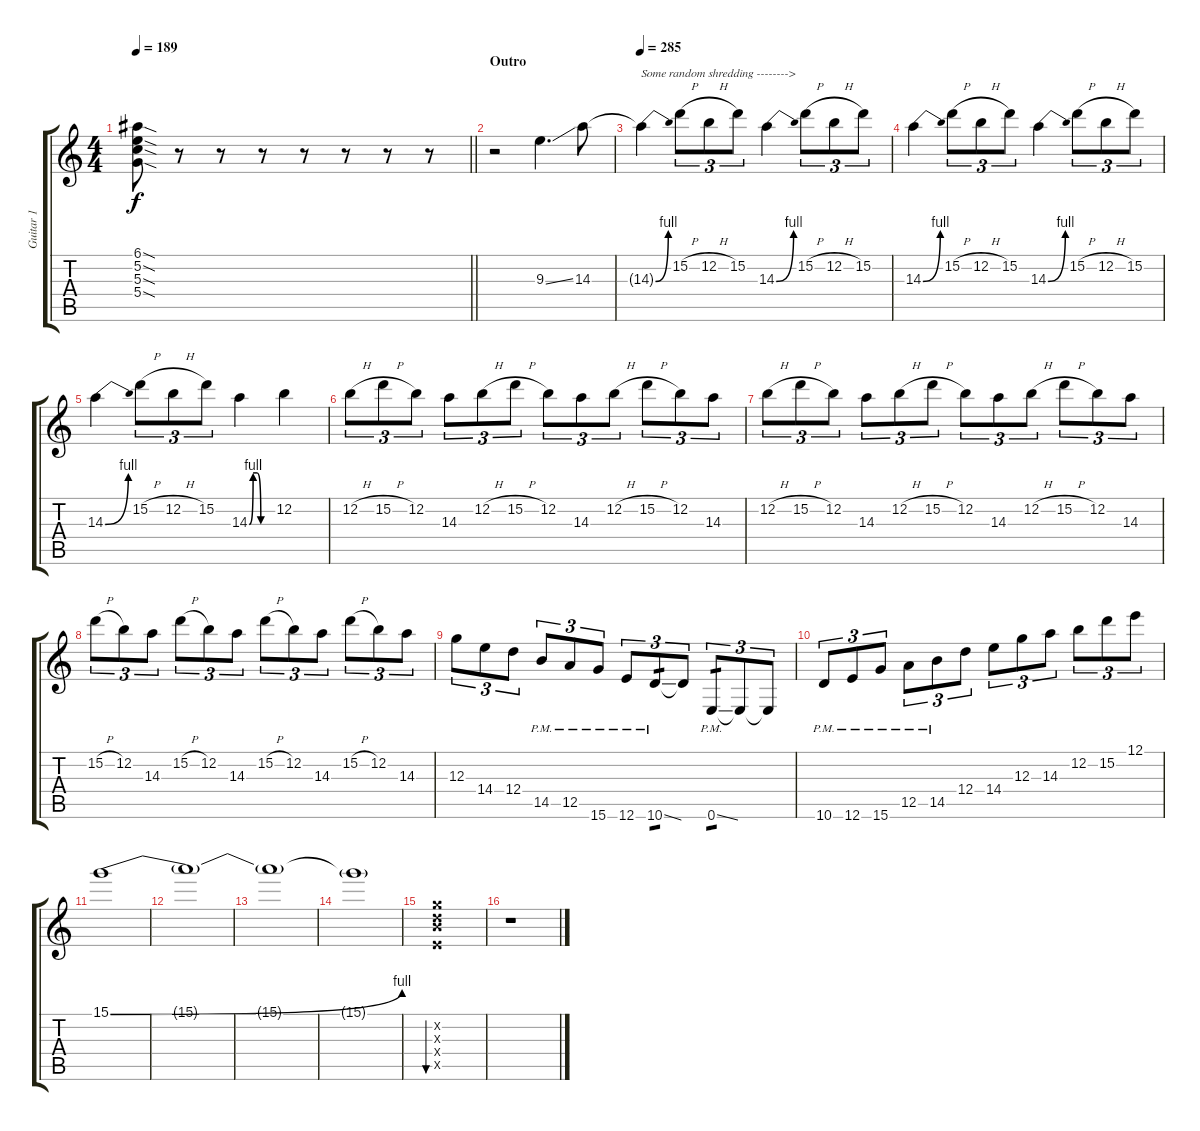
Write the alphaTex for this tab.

\track ("Guitar 1" "Guitar 1") {instrument overdrivenguitar}
\staff {score tabs}
\tuning (E4 B3 G3 D3 A2 E2) {hide}
\ts (4 4)
\tempo 189
\clef g2
\barLineRight lightlight
\ks c
(6.1{sod t} 5.2{sod t} 5.3{sod t} 5.4{sod t}).8{dy f} r.8 r.8 r.8 r.8 r.8 r.8 r.8 |
\section ("" "Outro")
r.2 9.3{ss}.4{d} 14.3.8 |
\tempo 285
14.3{be (bend 0 0 60 4) t}.4{txt "Some random shredding -------->"} 15.2{h}.8{tu (3 2)} 12.2{h}.8{tu (3 2)} 15.2.8{tu (3 2)} 14.3{be (bend 0 0 60 4)}.4 15.2{h}.8{tu (3 2)} 12.2{h}.8{tu (3 2)} 15.2.8{tu (3 2)} |
14.3{be (bend 0 0 60 4)}.4 15.2{h}.8{tu (3 2)} 12.2{h}.8{tu (3 2)} 15.2.8{tu (3 2)} 14.3{be (bend 0 0 60 4)}.4 15.2{h}.8{tu (3 2)} 12.2{h}.8{tu (3 2)} 15.2.8{tu (3 2)} |
14.3{be (bend 0 0 60 4)}.4 15.2{h}.8{tu (3 2)} 12.2{h}.8{tu (3 2)} 15.2.8{tu (3 2)} 14.3{be (custom 0 0 10 4 20 4 30 0 60 0)}.4 12.2.4 |
12.2{h}.8{tu (3 2)} 15.2{h}.8{tu (3 2)} 12.2.8{tu (3 2)} 14.3.8{tu (3 2)} 12.2{h}.8{tu (3 2)} 15.2{h}.8{tu (3 2)} 12.2.8{tu (3 2)} 14.3.8{tu (3 2)} 12.2{h}.8{tu (3 2)} 15.2{h}.8{tu (3 2)} 12.2.8{tu (3 2)} 14.3.8{tu (3 2)} |
12.2{h}.8{tu (3 2)} 15.2{h}.8{tu (3 2)} 12.2.8{tu (3 2)} 14.3.8{tu (3 2)} 12.2{h}.8{tu (3 2)} 15.2{h}.8{tu (3 2)} 12.2.8{tu (3 2)} 14.3.8{tu (3 2)} 12.2{h}.8{tu (3 2)} 15.2{h}.8{tu (3 2)} 12.2.8{tu (3 2)} 14.3.8{tu (3 2)} |
15.2{h}.8{tu (3 2)} 12.2.8{tu (3 2)} 14.3.8{tu (3 2)} 15.2{h}.8{tu (3 2)} 12.2.8{tu (3 2)} 14.3.8{tu (3 2)} 15.2{h}.8{tu (3 2)} 12.2.8{tu (3 2)} 14.3.8{tu (3 2)} 15.2{h}.8{tu (3 2)} 12.2.8{tu (3 2)} 14.3.8{tu (3 2)} |
12.3.8{tu (3 2)} 14.4.8{tu (3 2)} 12.4.8{tu (3 2)} 14.5{pm}.8{tu (3 2)} 12.5{pm}.8{tu (3 2)} 15.6{pm}.8{tu (3 2)} 12.6{pm}.8{tu (3 2)} 10.6{ss pm}.8{tu (3 2) tp 1} 10.6{t}.8{tu (3 2)} 0.6{ss pm}.8{tu (3 2) tp 1} 0.6{t}.8{tu (3 2)} 0.6{t}.8{tu (3 2)} |
10.6{pm}.8{tu (3 2)} 12.6{pm}.8{tu (3 2)} 15.6{pm}.8{tu (3 2)} 12.5{pm}.8{tu (3 2)} 14.5{pm}.8{tu (3 2)} 12.4.8{tu (3 2)} 14.4.8{tu (3 2)} 12.3.8{tu (3 2)} 14.3.8{tu (3 2)} 12.2.8{tu (3 2)} 15.2.8{tu (3 2)} 12.1.8{tu (3 2)} |
15.1{be (bend 0 0 60 4)}.1 |
15.1{t}.1 |
15.1{t}.1 |
15.1{t}.1 |
(8.2{x} 7.3{x} 9.4{x} 7.5{x}).1{bu 480} |
r.1
